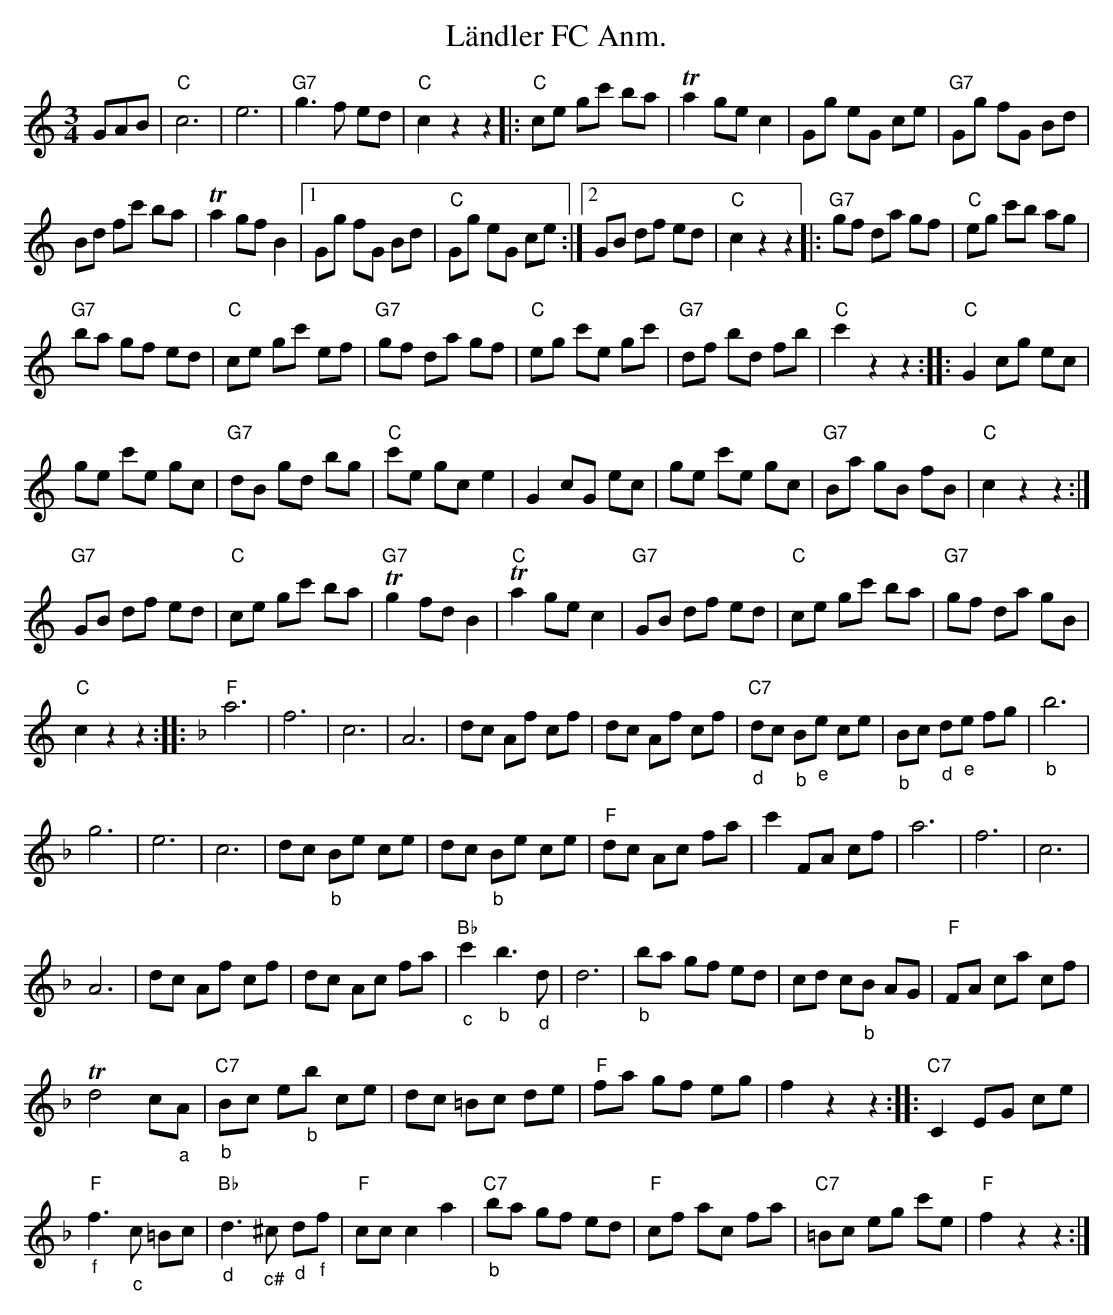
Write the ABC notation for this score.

X:1
T: Ländler FC Anm.
M:3/4
L:1/8
K:C %%MIDI gchordon
GAB | "C"c6 | e6 | "G7"g3f ed | "C"c2 z2z2 |: "C"ce gc' ba | Ta2 ge c2 | Gg eG ce | "G7"Gg fG Bd |
Bd fc' ba | Ta2 gf B2 |1 Gg fG Bd | "C"Gg eG ce :|2 GB df ed | "C"c2 z2z2 |: "G7"gf da gf | "C"eg c'b ag |
"G7"ba gf ed | "C"ce gc' ef | "G7"gf da gf | "C"eg c'e gc' | "G7"df bd fb | "C"c'2 z2z2 :: "C"G2 cg ec |
ge c'e gc | "G7"dB gd bg | "C"c'e gc e2 | G2 cG ec | ge c'e gc | "G7"Ba gB fB | "C"c2z2z2 :|
"G7"GB df ed | "C"ce gc' ba | "G7"Tg2 fd B2 | "C"Ta2 ge c2 | "G7"GB df ed | "C"ce gc' ba | "G7"gf da gB |
"C"c2z2z2 :: [K:F] "F"a6 | f6 | c6 | A6 | dc Af cf | dc Af cf | "C7""_d"dc "_b"B"_e"e ce | "_b"Bc "_d"d"_e"e fg | "_b"b6 |
g6 | e6 | c6 | dc "_b"Be ce | dc "_b"Be ce | "F"dc Ac fa | c'2 FA cf | a6 | f6 | c6 |
A6 | dc Af cf | dc Ac fa | "Bb""_c"c'2 "_b"b3"_d"d | d6 | "_b"ba gf ed | cd c"_b"B AG | "F"FA ca cf |
Td4 c"_a"A | "C7""_b"Bc e"_b"b ce | dc =Bc de | "F"fa gf eg | f2 z2z2 :: "C7"C2 EG ce |
"F""_f"f3"_c"c =Bc | "Bb""_d"d3 "_c#"^c "_d"d"_f"f | "F"cc c2 a2 | "C7""_b"ba gf ed | "F"cf ac fa | "C7"=Bc eg c'e | "F"f2 z2z2 :|
